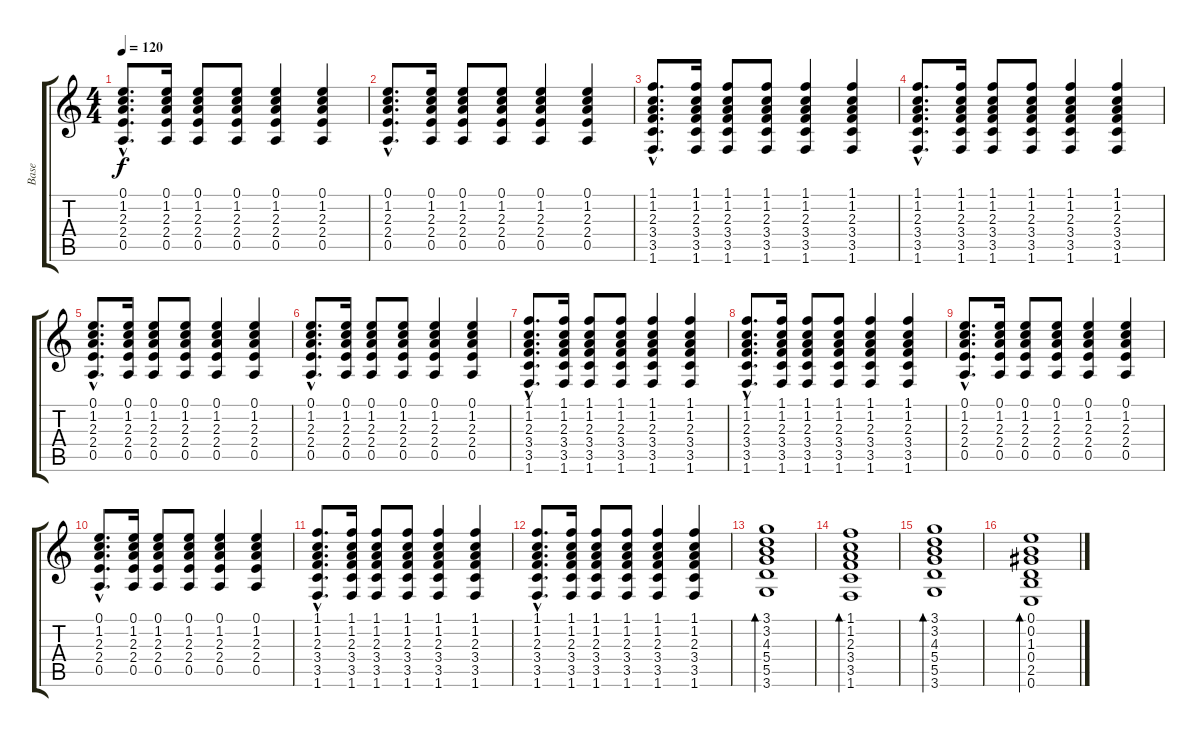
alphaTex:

\track ("Base" "Base") {instrument acousticguitarsteel}
\staff {score tabs}
\tuning (E4 B3 G3 D3 A2 E2) {hide}
\ts (4 4)
\tempo 120
\clef g2
\ks c
(0.1{hac} 1.2{hac} 2.3{hac} 2.4{hac} 0.5{hac}).8{d dy f} (0.1 1.2 2.3 2.4 0.5).16 (0.1 1.2 2.3 2.4 0.5).8 (0.1 1.2 2.3 2.4 0.5).8 (0.1 1.2 2.3 2.4 0.5).4 (0.1 1.2 2.3 2.4 0.5).4 |
(0.1{hac} 1.2{hac} 2.3{hac} 2.4{hac} 0.5{hac}).8{d} (0.1 1.2 2.3 2.4 0.5).16 (0.1 1.2 2.3 2.4 0.5).8 (0.1 1.2 2.3 2.4 0.5).8 (0.1 1.2 2.3 2.4 0.5).4 (0.1 1.2 2.3 2.4 0.5).4 |
(1.1{hac} 1.2{hac} 2.3{hac} 3.4{hac} 3.5{hac} 1.6{hac}).8{d} (1.1 1.2 2.3 3.4 3.5 1.6).16 (1.1 1.2 2.3 3.4 3.5 1.6).8 (1.1 1.2 2.3 3.4 3.5 1.6).8 (1.1 1.2 2.3 3.4 3.5 1.6).4 (1.1 1.2 2.3 3.4 3.5 1.6).4 |
(1.1{hac} 1.2{hac} 2.3{hac} 3.4{hac} 3.5{hac} 1.6{hac}).8{d} (1.1 1.2 2.3 3.4 3.5 1.6).16 (1.1 1.2 2.3 3.4 3.5 1.6).8 (1.1 1.2 2.3 3.4 3.5 1.6).8 (1.1 1.2 2.3 3.4 3.5 1.6).4 (1.1 1.2 2.3 3.4 3.5 1.6).4 |
(0.1{hac} 1.2{hac} 2.3{hac} 2.4{hac} 0.5{hac}).8{d} (0.1 1.2 2.3 2.4 0.5).16 (0.1 1.2 2.3 2.4 0.5).8 (0.1 1.2 2.3 2.4 0.5).8 (0.1 1.2 2.3 2.4 0.5).4 (0.1 1.2 2.3 2.4 0.5).4 |
(0.1{hac} 1.2{hac} 2.3{hac} 2.4{hac} 0.5{hac}).8{d} (0.1 1.2 2.3 2.4 0.5).16 (0.1 1.2 2.3 2.4 0.5).8 (0.1 1.2 2.3 2.4 0.5).8 (0.1 1.2 2.3 2.4 0.5).4 (0.1 1.2 2.3 2.4 0.5).4 |
(1.1{hac} 1.2{hac} 2.3{hac} 3.4{hac} 3.5{hac} 1.6{hac}).8{d} (1.1 1.2 2.3 3.4 3.5 1.6).16 (1.1 1.2 2.3 3.4 3.5 1.6).8 (1.1 1.2 2.3 3.4 3.5 1.6).8 (1.1 1.2 2.3 3.4 3.5 1.6).4 (1.1 1.2 2.3 3.4 3.5 1.6).4 |
(1.1{hac} 1.2{hac} 2.3{hac} 3.4{hac} 3.5{hac} 1.6{hac}).8{d} (1.1 1.2 2.3 3.4 3.5 1.6).16 (1.1 1.2 2.3 3.4 3.5 1.6).8 (1.1 1.2 2.3 3.4 3.5 1.6).8 (1.1 1.2 2.3 3.4 3.5 1.6).4 (1.1 1.2 2.3 3.4 3.5 1.6).4 |
(0.1{hac} 1.2{hac} 2.3{hac} 2.4{hac} 0.5{hac}).8{d} (0.1 1.2 2.3 2.4 0.5).16 (0.1 1.2 2.3 2.4 0.5).8 (0.1 1.2 2.3 2.4 0.5).8 (0.1 1.2 2.3 2.4 0.5).4 (0.1 1.2 2.3 2.4 0.5).4 |
(0.1{hac} 1.2{hac} 2.3{hac} 2.4{hac} 0.5{hac}).8{d} (0.1 1.2 2.3 2.4 0.5).16 (0.1 1.2 2.3 2.4 0.5).8 (0.1 1.2 2.3 2.4 0.5).8 (0.1 1.2 2.3 2.4 0.5).4 (0.1 1.2 2.3 2.4 0.5).4 |
(1.1{hac} 1.2{hac} 2.3{hac} 3.4{hac} 3.5{hac} 1.6{hac}).8{d} (1.1 1.2 2.3 3.4 3.5 1.6).16 (1.1 1.2 2.3 3.4 3.5 1.6).8 (1.1 1.2 2.3 3.4 3.5 1.6).8 (1.1 1.2 2.3 3.4 3.5 1.6).4 (1.1 1.2 2.3 3.4 3.5 1.6).4 |
(1.1{hac} 1.2{hac} 2.3{hac} 3.4{hac} 3.5{hac} 1.6{hac}).8{d} (1.1 1.2 2.3 3.4 3.5 1.6).16 (1.1 1.2 2.3 3.4 3.5 1.6).8 (1.1 1.2 2.3 3.4 3.5 1.6).8 (1.1 1.2 2.3 3.4 3.5 1.6).4 (1.1 1.2 2.3 3.4 3.5 1.6).4 |
(3.1 3.2 4.3 5.4 5.5 3.6).1{bd 120} |
(1.1 1.2 2.3 3.4 3.5 1.6).1{bd 120} |
(3.1 3.2 4.3 5.4 5.5 3.6).1{bd 120} |
(0.1 0.2 1.3 0.4 2.5 0.6).1{bd 120}
